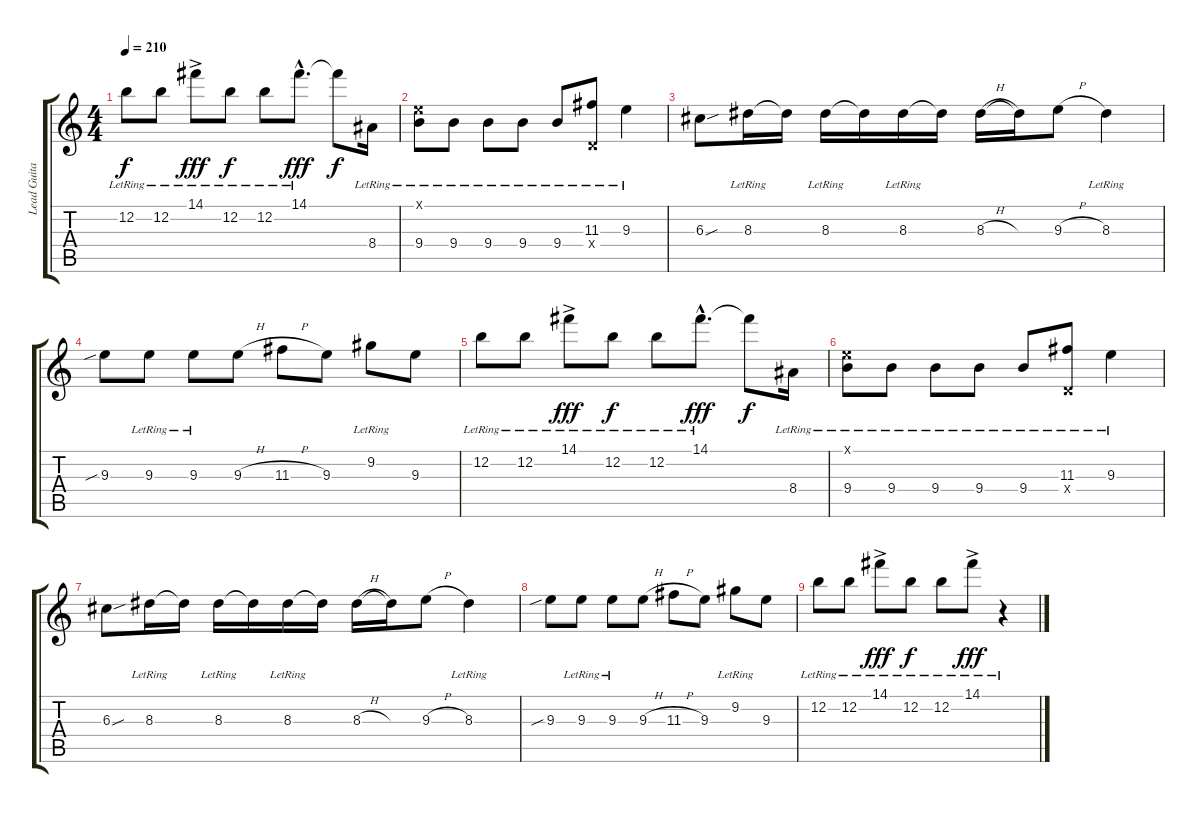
\track ("Lead Guitar (Jason)" "Lead Guita") {instrument distortionguitar}
\staff {score tabs}
\tuning (E4 B3 G3 D3 A2 E2) {hide}
\ts (4 4)
\tempo 210
\clef g2
\ks c
12.2{lr}.8{dy f} 12.2{lr}.8 14.1{ac lr}.8{dy fff} 12.2{lr}.8{dy f} 12.2{lr}.8 14.1{hac lr}.8{d dy fff} 14.1{t}.8{dy f} 8.4{lr}.16 |
(0.1{x} 9.4{lr}).8 9.4{lr}.8 9.4{lr}.8 9.4{lr}.8 9.4{lr}.8 (11.3{lr} 0.4{x}).8 9.3{lr}.4 |
6.3{sou}.8 8.3{lr}.16 8.3{t}.16 8.3{lr}.16 8.3{t}.16 8.3{lr}.16 8.3{t}.16 8.3{h}.16 8.3{t}.16 9.3{h}.8 8.3{lr}.4 |
9.3{sib}.8 9.3{lr}.8 9.3{lr}.8 9.3{h}.8 11.3{h}.8 9.3.8 9.2{lr}.8 9.3.8 |
12.2{lr}.8 12.2{lr}.8 14.1{ac lr}.8{dy fff} 12.2{lr}.8{dy f} 12.2{lr}.8 14.1{hac lr}.8{d dy fff} 14.1{t}.8{dy f} 8.4{lr}.16 |
(0.1{x} 9.4{lr}).8 9.4{lr}.8 9.4{lr}.8 9.4{lr}.8 9.4{lr}.8 (11.3{lr} 0.4{x}).8 9.3{lr}.4 |
6.3{sou}.8 8.3{lr}.16 8.3{t}.16 8.3{lr}.16 8.3{t}.16 8.3{lr}.16 8.3{t}.16 8.3{h}.16 8.3{t}.16 9.3{h}.8 8.3{lr}.4 |
9.3{sib}.8 9.3{lr}.8 9.3{lr}.8 9.3{h}.8 11.3{h}.8 9.3.8 9.2{lr}.8 9.3.8 |
12.2{lr}.8 12.2{lr}.8 14.1{ac lr}.8{dy fff} 12.2{lr}.8{dy f} 12.2{lr}.8 14.1{ac lr}.8{dy fff} r.4
